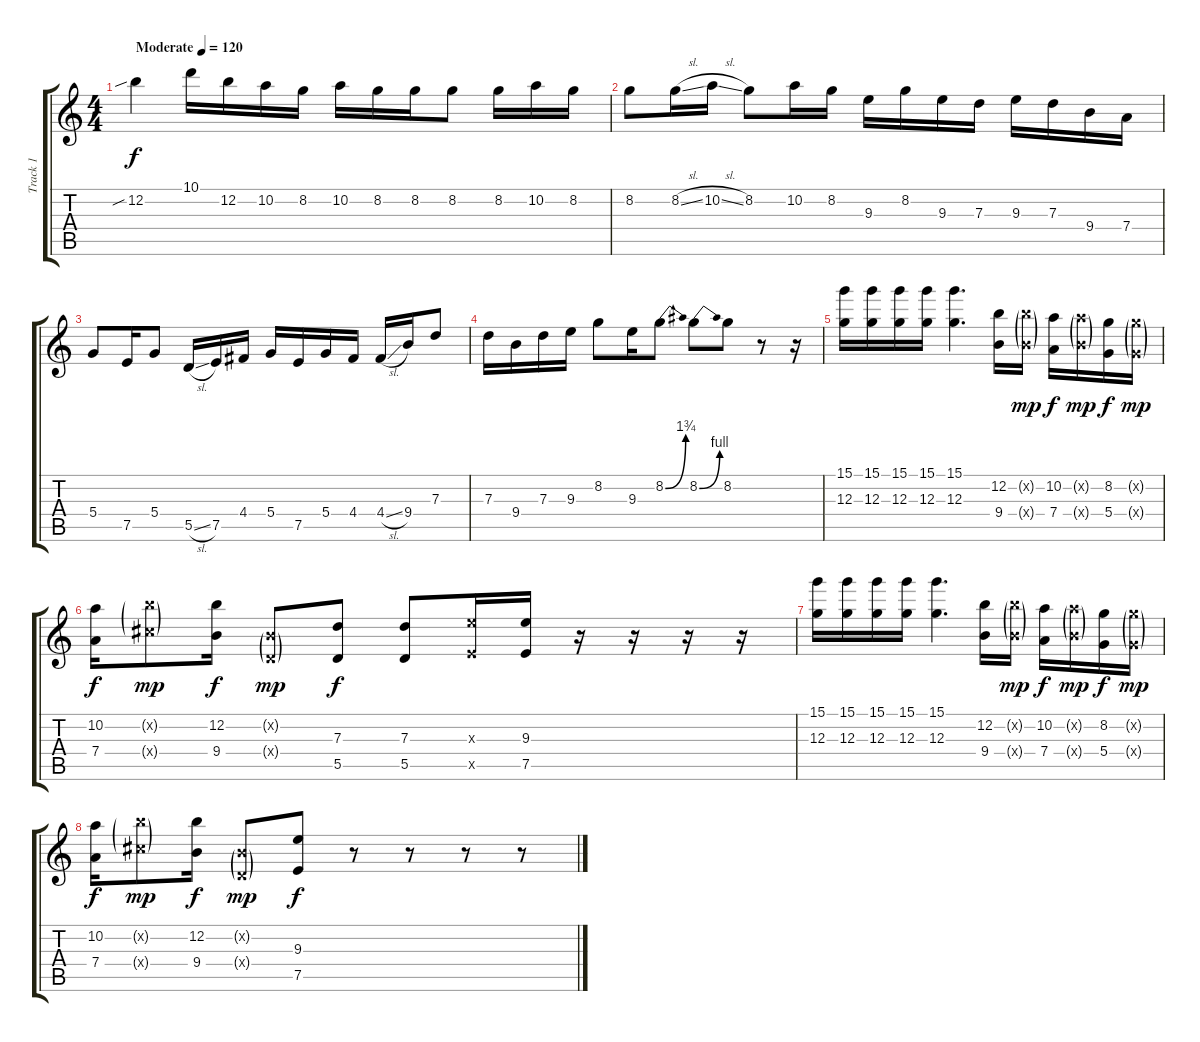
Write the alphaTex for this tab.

\track ("Track 1" "Track 1") {instrument distortionguitar}
\staff {score tabs}
\tuning (E4 B3 G3 D3 A2 E2) {hide}
\ts (4 4)
\tempo (120 "Moderate")
\clef g2
\ks c
12.2{sib}.4{dy f instrument distortionguitar} 10.1.16 12.2.16 10.2.16 8.2.16 10.2.16 8.2.16 8.2.16 8.2.8 8.2.16 10.2.16 8.2.16 |
8.2.8 8.2{sl}.16 10.2{sl}.16 8.2.8 10.2.16 8.2.16 9.3.16 8.2.16 9.3.16 7.3.16 9.3.16 7.3.16 9.4.16 7.4.16 |
5.4.8 7.5.16 5.4.8 5.5{sl}.16 7.5.16 4.4.16 5.4.16 7.5.16 5.4.16 4.4.16 4.4{sl}.16 9.4.16 7.3.8 |
7.3.16 9.4.16 7.3.16 9.3.16 8.2.8 9.3.16 8.2{be (bend 0 0 60 7)}.8 8.2{be (bend 0 0 60 4)}.8 8.2.8 r.8 r.16 |
(15.1 12.3).16 (15.1 12.3).16 (15.1 12.3).16 (15.1 12.3).16 (15.1 12.3).4{d} (12.2 9.4).16 (12.2{g x} 9.4{g x}).16{dy mp} (10.2 7.4).16{dy f} (10.2{g x} 9.4{g x}).16{dy mp} (8.2 5.4).16{dy f} (8.2{g x} 5.4{g x}).16{dy mp} |
(10.2 7.4).16{dy f} (12.2{g x} 11.4{g x}).8{dy mp} (12.2 9.4).16{dy f} (0.2{g x} 0.4{g x}).8{dy mp} (7.3 5.5).8{dy f} (7.3 5.5).8 (9.3{x} 7.5{x}).16 (9.3 7.5).16 r.16 r.16 r.16 r.16 |
(15.1 12.3).16 (15.1 12.3).16 (15.1 12.3).16 (15.1 12.3).16 (15.1 12.3).4{d} (12.2 9.4).16 (12.2{g x} 9.4{g x}).16{dy mp} (10.2 7.4).16{dy f} (10.2{g x} 9.4{g x}).16{dy mp} (8.2 5.4).16{dy f} (8.2{g x} 5.4{g x}).16{dy mp} |
(10.2 7.4).16{dy f} (12.2{g x} 11.4{g x}).8{dy mp} (12.2 9.4).16{dy f} (0.2{g x} 0.4{g x}).8{dy mp} (9.3 7.5).8{dy f} r.8 r.8 r.8 r.8
